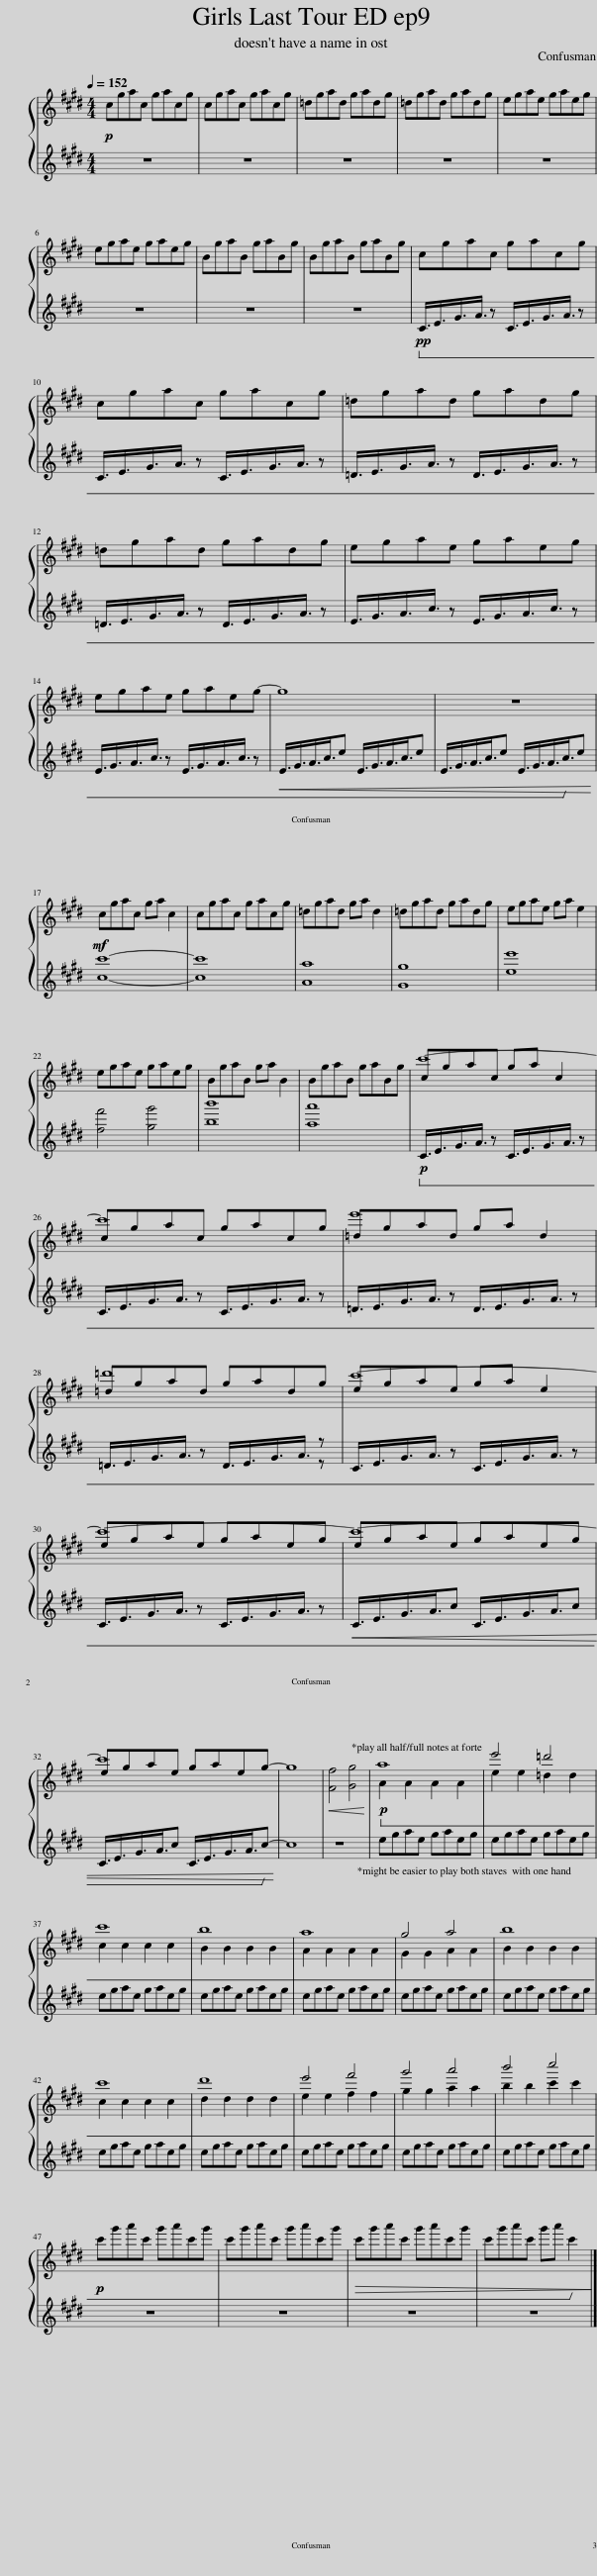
X:1
%%score { ( 1 3 4 ) | 2 }
L:1/8
Q:1/4=152
M:4/4
I:linebreak $
K:E
V:1 treble
V:3 treble
V:4 treble
V:2 treble
V:1
!p! cgac gacg | cgac gacg | =dgad gadg | =dgad gadg | egae gaeg |$ %5
 egae gaeg | BgaB gaBg | BgaB gaBg | cgac gacg |$ cgac gacg | %10
 =dgad gadg |$ =dgad gadg | egae gaeg |$ egae gaeg- | g8 | %15
 z8 |$!mf! cgac ga c2 | cgac gacg | =dgad ga d2 | =dgad gadg | %20
 egae ga e2 |$ egae gaeg | BgaB ga B2 | BgaB gaBg | cgac ga c2 |$ %25
 cgac gacg | =dgad ga d2 |$ =dgad gadg | egae ga e2 |$ egae gaeg | %30
 egae gaeg |$ egae gaeg- | g8 |!<(! [Ff]4 [Gg]4!<)! |!p! a8 | %35
 e'4 =d'4 |$ c'8 | b8 | a8 | g4 a4 | %40
 b8 |$ c'8 | d'8 | e'4 f'4 | g'4 a'4 | %45
 b'4 c''4 |$!p! c'g'a'c' g'a'c'g' | c'g'a'c' g'a'c'g' |!>(! c'g'a'c' g'a'c'g' | c'g'a'c' g'a' c'2!>)! |] %50
V:2
 z8 | z8 | z8 | z8 | z8 |$ %5
 z8 | z8 | z8 |!pp!!ped! C3/4E3/4G3/4A3/4 z C3/4E3/4G3/4A3/4 z |$ C3/4E3/4G3/4A3/4 z C3/4E3/4G3/4A3/4 z | %10
 =D3/4E3/4G3/4A3/4 z D3/4E3/4G3/4A3/4 z |$ =D3/4E3/4G3/4A3/4 z D3/4E3/4G3/4A3/4 z | E3/4G3/4A3/4c3/4 z E3/4G3/4A3/4c3/4 z |$ E3/4G3/4A3/4c3/4 z E3/4G3/4A3/4c3/4 z |!<(! E3/4G3/4A3/4c3/4e E3/4G3/4A3/4c3/4e | %15
 E3/4G3/4A3/4c3/4e E3/4G3/4A3/4c3/4!ped-up!e!<)! |$ [cc']8- | [cc']8 | [Aa]8 | [Gg]8 | %20
 [ee']8 |$ [ff']4 [gg']4 | [bb']8 | [aa']8 |!p!!ped! C3/4E3/4G3/4A3/4 z C3/4E3/4G3/4A3/4 z |$ %25
 C3/4E3/4G3/4A3/4 z C3/4E3/4G3/4A3/4 z | =D3/4E3/4G3/4A3/4 z D3/4E3/4G3/4A3/4 z |$ =D3/4E3/4G3/4A3/4 z D3/4E3/4G3/4A3/4 z | C3/4E3/4G3/4A3/4 z C3/4E3/4G3/4A3/4 z |$ C3/4E3/4G3/4A3/4 z C3/4E3/4G3/4A3/4 z | %30
!<(! C3/4E3/4G3/4A3/4c C3/4E3/4G3/4A3/4c |$ C3/4E3/4G3/4A3/4c C3/4E3/4G3/4A3/4c-!ped-up!!<)! | c8 | z8 |!ped! egae gaeg | %35
 egae gaeg |$ egae gaeg | egae gaeg | egae gaeg | egae gaeg | %40
 egae gaeg |$ egae gaeg | egae gaeg | egae gaeg | egae gaeg | %45
 egae gaeg |$ z8 | z8 | z8 | z8!ped-up! |] %50
V:3
 x8 | x8 | x8 | x8 | x8 |$ %5
 x8 | x8 | x8 | x8 |$ x8 | %10
 x8 |$ x8 | x8 |$ x8 | x8 | %15
 x8 |$ x8 | x8 | x8 | x8 | %20
 x8 |$ x8 | x8 | x8 | c'8- |$ %25
 c'8 | e'8 |$ =d'8 | c'8- |$ c'8- | %30
 c'8- |$ c'8 | x8 | x8 | x8 | %35
 x8 |$ x8 | x8 | x8 | x8 | %40
 x8 |$ x8 | x8 | x8 | x8 | %45
 x8 |$ x8 | x8 | x8 | x8 |] %50
V:4
 x8 | x8 | x8 | x8 | x8 |$ %5
 x8 | x8 | x8 | x8 |$ x8 | %10
 x8 |$ x8 | x8 |$ x8 | x8 | %15
 x8 |$ x8 | x8 | x8 | x8 | %20
 x8 |$ x8 | x8 | x8 | x8 |$ %25
 x8 | x8 |$ x8 | x8 |$ x8 | %30
 x8 |$ x8 | x8 | x8 | A2 A2 A2 A2 | %35
 e2 e2 =d2 d2 |$ c2 c2 c2 c2 | B2 B2 B2 B2 | A2 A2 A2 A2 | G2 G2 A2 A2 | %40
 B2 B2 B2 B2 |$ c2 c2 c2 c2 | d2 d2 d2 d2 | e2 e2 f2 f2 | g2 g2 a2 a2 | %45
 b2 b2 c'2 c'2 |$ x8 | x8 | x8 | x8 |] %50
